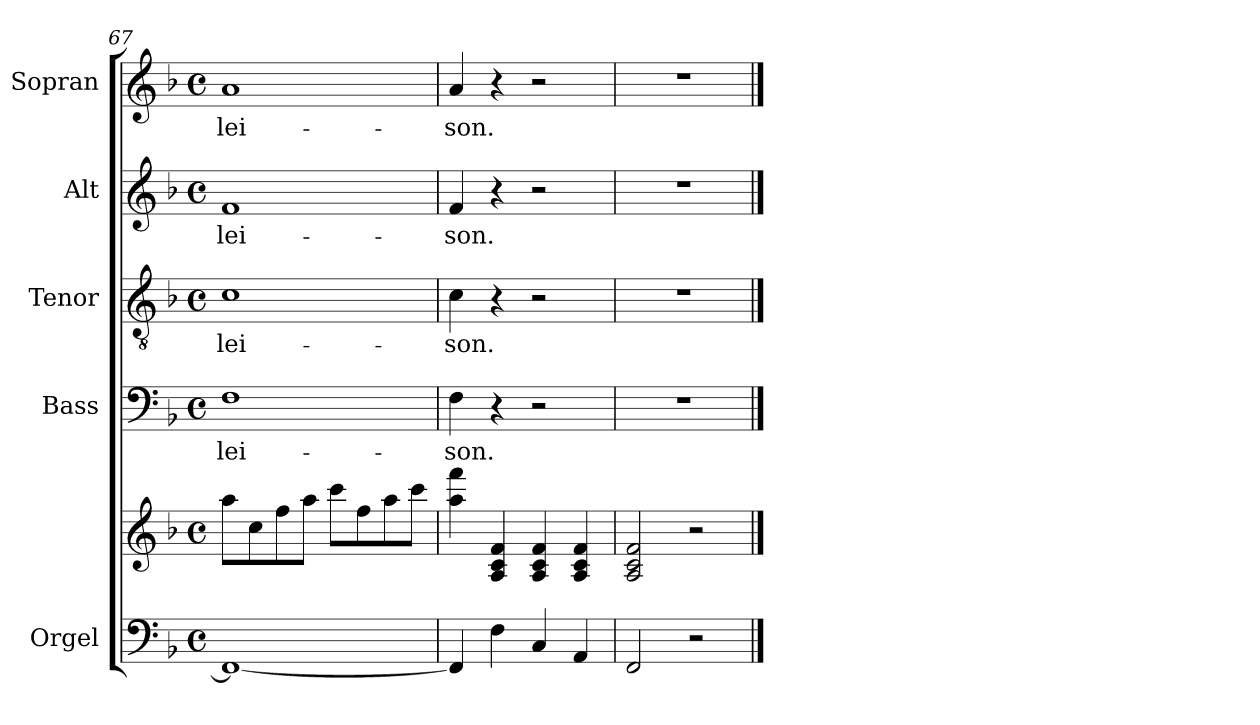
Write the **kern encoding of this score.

**kern	**kern	**kern	**text	**kern	**text	**kern	**text	**kern	**text
*part5	*part5	*part4	*part4	*part3	*part3	*part2	*part2	*part1	*part1
*staff6	*staff5	*staff4	*staff4	*staff3	*staff3	*staff2	*staff2	*staff1	*staff1
*I"Orgel	*	*I"Bass	*	*I"Tenor	*	*I"Alt	*	*I"Sopran	*
*I'Org.	*	*I'B	*	*I'T	*	*I'A	*	*I'S	*
*clefF4	*clefG2	*clefF4	*	*clefGv2	*	*clefG2	*	*clefG2	*
*k[b-]	*k[b-]	*k[b-]	*	*k[b-]	*	*k[b-]	*	*k[b-]	*
*F:	*F:	*F:	*	*F:	*	*F:	*	*F:	*
*M4/4	*M4/4	*M4/4	*	*M4/4	*	*M4/4	*	*M4/4	*
*met(c)	*met(c)	*met(c)	*	*met(c)	*	*met(c)	*	*met(c)	*
=67	=67	=67	=67	=67	=67	=67	=67	=67	=67
!	!	!	!LO:LY:b	!	!LO:LY:b	!	!LO:LY:b	!	!LO:LY:b
1FF_	8aa\L	1F	-lei-	1c	-lei-	1f	-lei-	1a	-lei-
.	8cc\	.	.	.	.	.	.	.	.
.	8ff\	.	.	.	.	.	.	.	.
.	8aa\J	.	.	.	.	.	.	.	.
.	8ccc\L	.	.	.	.	.	.	.	.
.	8ff\	.	.	.	.	.	.	.	.
.	8aa\	.	.	.	.	.	.	.	.
.	8ccc\J	.	.	.	.	.	.	.	.
=68	=68	=68	=68	=68	=68	=68	=68	=68	=68
!	!	!	!LO:LY:b	!	!LO:LY:b	!	!LO:LY:b	!	!LO:LY:b
4FF/]	4aa\ 4fff\	4F\	-son.	4c\	-son.	4f/	-son.	4a/	-son.
4F\	4A/ 4c/ 4f/	4r	.	4r	.	4r	.	4r	.
4C/	4A/ 4c/ 4f/	2r	.	2r	.	2r	.	2r	.
4AA/	4A/ 4c/ 4f/	.	.	.	.	.	.	.	.
=69	=69	=69	=69	=69	=69	=69	=69	=69	=69
2FF/	2A/ 2c/ 2f/	1r	.	1r	.	1r	.	1r	.
2r	2r	.	.	.	.	.	.	.	.
==	==	==	==	==	==	==	==	==	==
*-	*-	*-	*-	*-	*-	*-	*-	*-	*-
